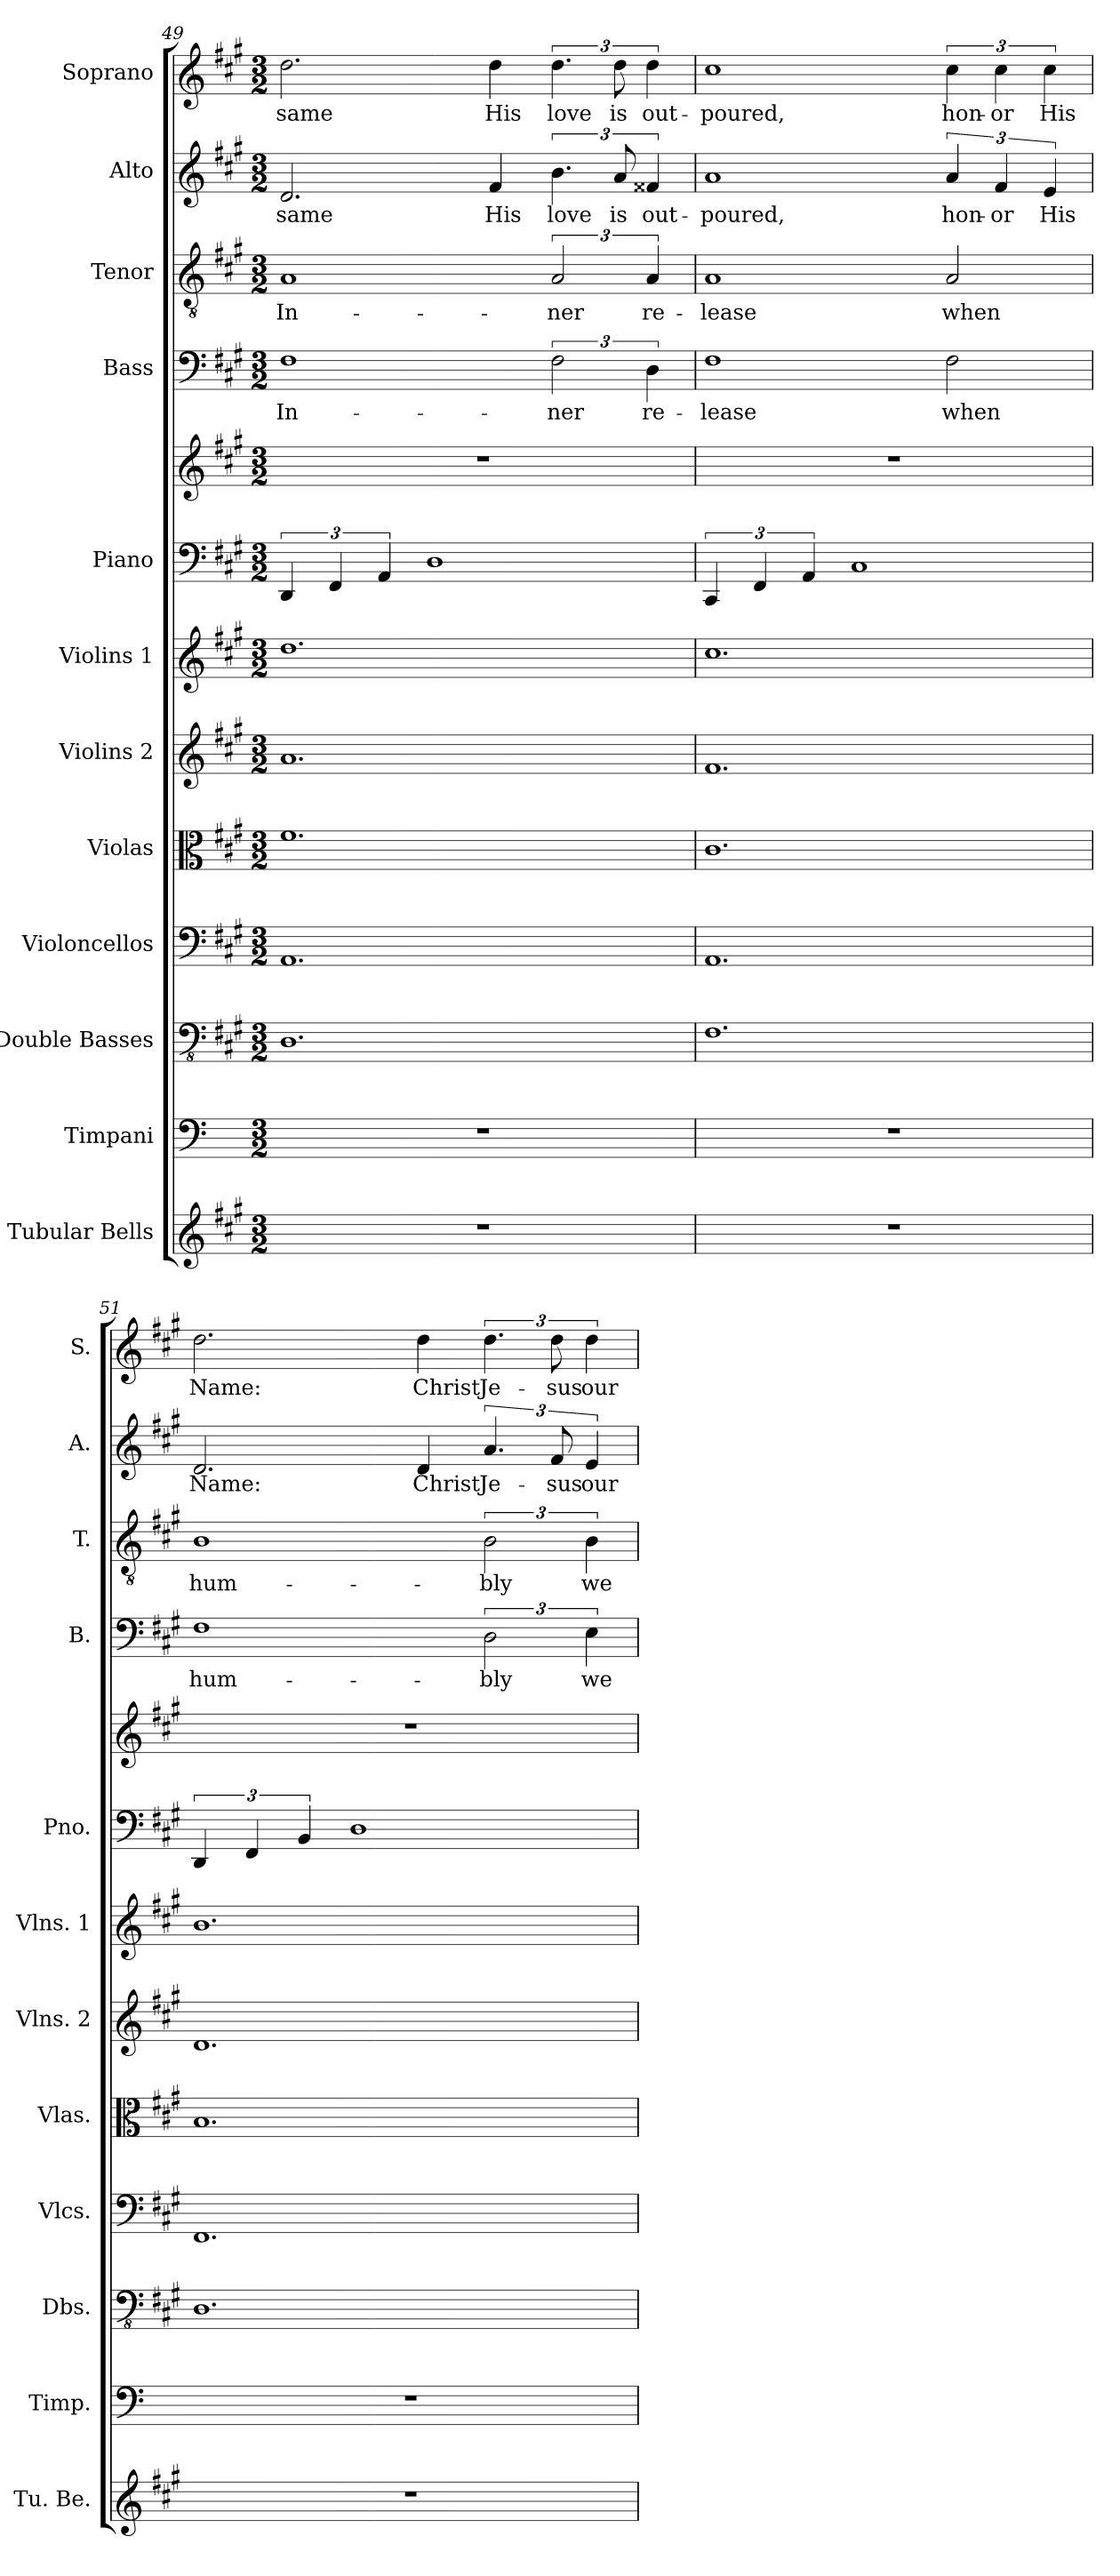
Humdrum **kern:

**kern	**kern	**kern	**kern	**kern	**kern	**kern	**kern	**kern	**kern	**text	**kern	**text	**kern	**text	**kern	**text
*part12	*part11	*part10	*part9	*part8	*part7	*part6	*part5	*part5	*part4	*part4	*part3	*part3	*part2	*part2	*part1	*part1
*staff13	*staff12	*staff11	*staff10	*staff9	*staff8	*staff7	*staff6	*staff5	*staff4	*staff4	*staff3	*staff3	*staff2	*staff2	*staff1	*staff1
*I"Tubular Bells	*I"Timpani	*I"Double Basses	*I"Violoncellos	*I"Violas	*I"Violins 2	*I"Violins 1	*I"Piano	*	*I"Bass	*	*I"Tenor	*	*I"Alto	*	*I"Soprano	*
*I'Tu. Be.	*I'Timp.	*I'Dbs.	*I'Vlcs.	*I'Vlas.	*I'Vlns. 2	*I'Vlns. 1	*I'Pno.	*	*I'B.	*	*I'T.	*	*I'A.	*	*I'S.	*
*clefG2	*clefF4	*clefFv4	*clefF4	*clefC3	*clefG2	*clefG2	*clefF4	*clefG2	*clefF4	*	*clefGv2	*	*clefG2	*	*clefG2	*
*k[f#c#g#]	*k[]	*k[f#c#g#]	*k[f#c#g#]	*k[f#c#g#]	*k[f#c#g#]	*k[f#c#g#]	*k[f#c#g#]	*k[f#c#g#]	*k[f#c#g#]	*	*k[f#c#g#]	*	*k[f#c#g#]	*	*k[f#c#g#]	*
*A:	*C:	*A:	*A:	*A:	*A:	*A:	*A:	*A:	*A:	*	*A:	*	*A:	*	*A:	*
*M3/2	*M3/2	*M3/2	*M3/2	*M3/2	*M3/2	*M3/2	*M3/2	*M3/2	*M3/2	*	*M3/2	*	*M3/2	*	*M3/2	*
=49	=49	=49	=49	=49	=49	=49	=49	=49	=49	=49	=49	=49	=49	=49	=49	=49
1.r	1.r	1.DD	1.AA	1.f#	1.a	1.dd	6DD/	1.r	1F#	In-	1A	In-	2.d/	same	2.dd\	same
.	.	.	.	.	.	.	6FF#/	.	.	.	.	.	.	.	.	.
.	.	.	.	.	.	.	6AA/	.	.	.	.	.	.	.	.	.
.	.	.	.	.	.	.	1D	.	.	.	.	.	.	.	.	.
.	.	.	.	.	.	.	.	.	.	.	.	.	4f#/	His	4dd\	His
.	.	.	.	.	.	.	.	.	3F#\	-ner	3A/	-ner	6.b\	love	6.dd\	love
.	.	.	.	.	.	.	.	.	.	.	.	.	12a/	is	12dd\	is
.	.	.	.	.	.	.	.	.	6D\	re-	6A/	re-	6f##X/	out-	6dd\	out-
!!LO:PB:g=z
=50	=50	=50	=50	=50	=50	=50	=50	=50	=50	=50	=50	=50	=50	=50	=50	=50
1.r	1.r	1.FF#	1.AA	1.c#	1.f#	1.cc#	6CC#/	1.r	1F#	-lease	1A	-lease	1a	-poured,	1cc#	-poured,
.	.	.	.	.	.	.	6FF#/	.	.	.	.	.	.	.	.	.
.	.	.	.	.	.	.	6AA/	.	.	.	.	.	.	.	.	.
.	.	.	.	.	.	.	1C#	.	.	.	.	.	.	.	.	.
.	.	.	.	.	.	.	.	.	2F#\	when	2A/	when	6a/	hon-	6cc#\	hon-
.	.	.	.	.	.	.	.	.	.	.	.	.	6f#/	-or	6cc#\	-or
.	.	.	.	.	.	.	.	.	.	.	.	.	6e/	His	6cc#\	His
=51	=51	=51	=51	=51	=51	=51	=51	=51	=51	=51	=51	=51	=51	=51	=51	=51
1.r	1.r	1.DD	1.FF#	1.B	1.d	1.b	6DD/	1.r	1F#	hum-	1B	hum-	2.d/	Name:	2.dd\	Name:
.	.	.	.	.	.	.	6FF#/	.	.	.	.	.	.	.	.	.
.	.	.	.	.	.	.	6BB/	.	.	.	.	.	.	.	.	.
.	.	.	.	.	.	.	1D	.	.	.	.	.	.	.	.	.
.	.	.	.	.	.	.	.	.	.	.	.	.	4d/	Christ	4dd\	Christ
.	.	.	.	.	.	.	.	.	3D\	-bly	3B\	-bly	6.a/	Je-	6.dd\	Je-
.	.	.	.	.	.	.	.	.	.	.	.	.	12f#/	-sus	12dd\	-sus
.	.	.	.	.	.	.	.	.	6E\	we	6B\	we	6e/	our	6dd\	our
=	=	=	=	=	=	=	=	=	=	=	=	=	=	=	=	=
*-	*-	*-	*-	*-	*-	*-	*-	*-	*-	*-	*-	*-	*-	*-	*-	*-
